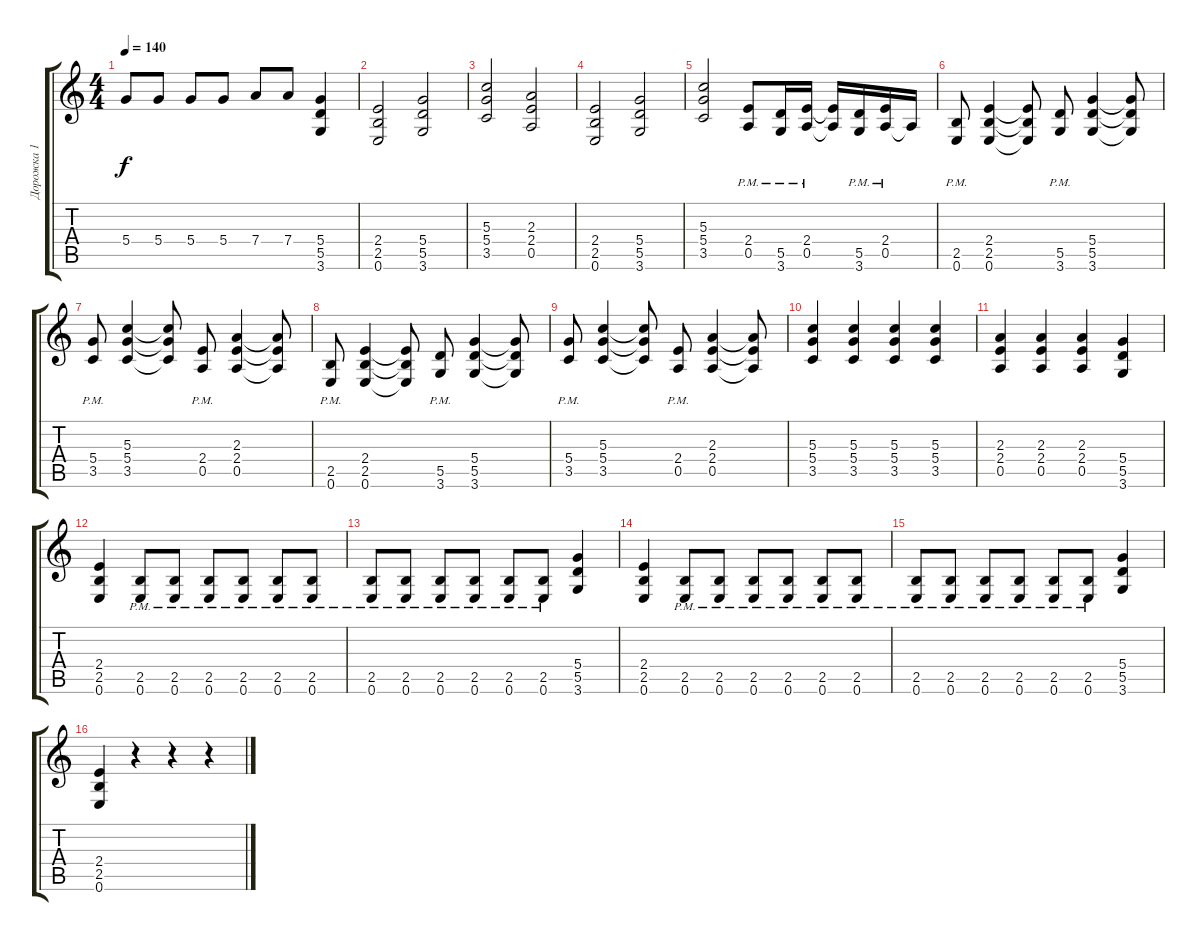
\track ("Дорожка 1" "Дорожка 1") {instrument overdrivenguitar}
\staff {score tabs}
\tuning (E4 B3 G3 D3 A2 E2) {hide}
\ts (4 4)
\tempo 140
\clef g2
\ks c
5.4.8{dy f} 5.4.8 5.4.8 5.4.8 7.4.8 7.4.8 (5.4 5.5 3.6).4 |
(2.4 2.5 0.6).2 (5.4 5.5 3.6).2 |
(5.3 5.4 3.5).2 (2.3 2.4 0.5).2 |
(2.4 2.5 0.6).2 (5.4 5.5 3.6).2 |
(5.3 5.4 3.5).2 (2.4{pm} 0.5{pm}).8 (5.5{pm} 3.6{pm}).16 (2.4{pm} 0.5{pm}).16 (2.4{t} 0.5{t}).16 (5.5{pm} 3.6{pm}).16 (2.4{pm} 0.5{pm}).16 0.5{t}.16 |
(2.5{pm} 0.6{pm}).8 (2.4 2.5 0.6).4 (2.4{t} 2.5{t} 0.6{t}).8 (5.5{pm} 3.6{pm}).8 (5.4 5.5 3.6).4 (5.4{t} 5.5{t} 3.6{t}).8 |
(5.4{pm} 3.5{pm}).8 (5.3 5.4 3.5).4 (5.3{t} 5.4{t} 3.5{t}).8 (2.4{pm} 0.5{pm}).8 (2.3 2.4 0.5).4 (2.3{t} 2.4{t} 0.5{t}).8 |
(2.5{pm} 0.6{pm}).8 (2.4 2.5 0.6).4 (2.4{t} 2.5{t} 0.6{t}).8 (5.5{pm} 3.6{pm}).8 (5.4 5.5 3.6).4 (5.4{t} 5.5{t} 3.6{t}).8 |
(5.4{pm} 3.5{pm}).8 (5.3 5.4 3.5).4 (5.3{t} 5.4{t} 3.5{t}).8 (2.4{pm} 0.5{pm}).8 (2.3 2.4 0.5).4 (2.3{t} 2.4{t} 0.5{t}).8 |
(5.3 5.4 3.5).4 (5.3 5.4 3.5).4 (5.3 5.4 3.5).4 (5.3 5.4 3.5).4 |
(2.3 2.4 0.5).4 (2.3 2.4 0.5).4 (2.3 2.4 0.5).4 (5.4 5.5 3.6).4 |
(2.4 2.5 0.6).4 (2.5{pm} 0.6{pm}).8 (2.5{pm} 0.6{pm}).8 (2.5{pm} 0.6{pm}).8 (2.5{pm} 0.6{pm}).8 (2.5{pm} 0.6{pm}).8 (2.5{pm} 0.6{pm}).8 |
(2.5{pm} 0.6{pm}).8 (2.5{pm} 0.6{pm}).8 (2.5{pm} 0.6{pm}).8 (2.5{pm} 0.6{pm}).8 (2.5{pm} 0.6{pm}).8 (2.5{pm} 0.6{pm}).8 (5.4 5.5 3.6).4 |
(2.4 2.5 0.6).4 (2.5{pm} 0.6{pm}).8 (2.5{pm} 0.6{pm}).8 (2.5{pm} 0.6{pm}).8 (2.5{pm} 0.6{pm}).8 (2.5{pm} 0.6{pm}).8 (2.5{pm} 0.6{pm}).8 |
(2.5{pm} 0.6{pm}).8 (2.5{pm} 0.6{pm}).8 (2.5{pm} 0.6{pm}).8 (2.5{pm} 0.6{pm}).8 (2.5{pm} 0.6{pm}).8 (2.5{pm} 0.6{pm}).8 (5.4 5.5 3.6).4 |
(2.4 2.5 0.6).4 r.4 r.4 r.4
